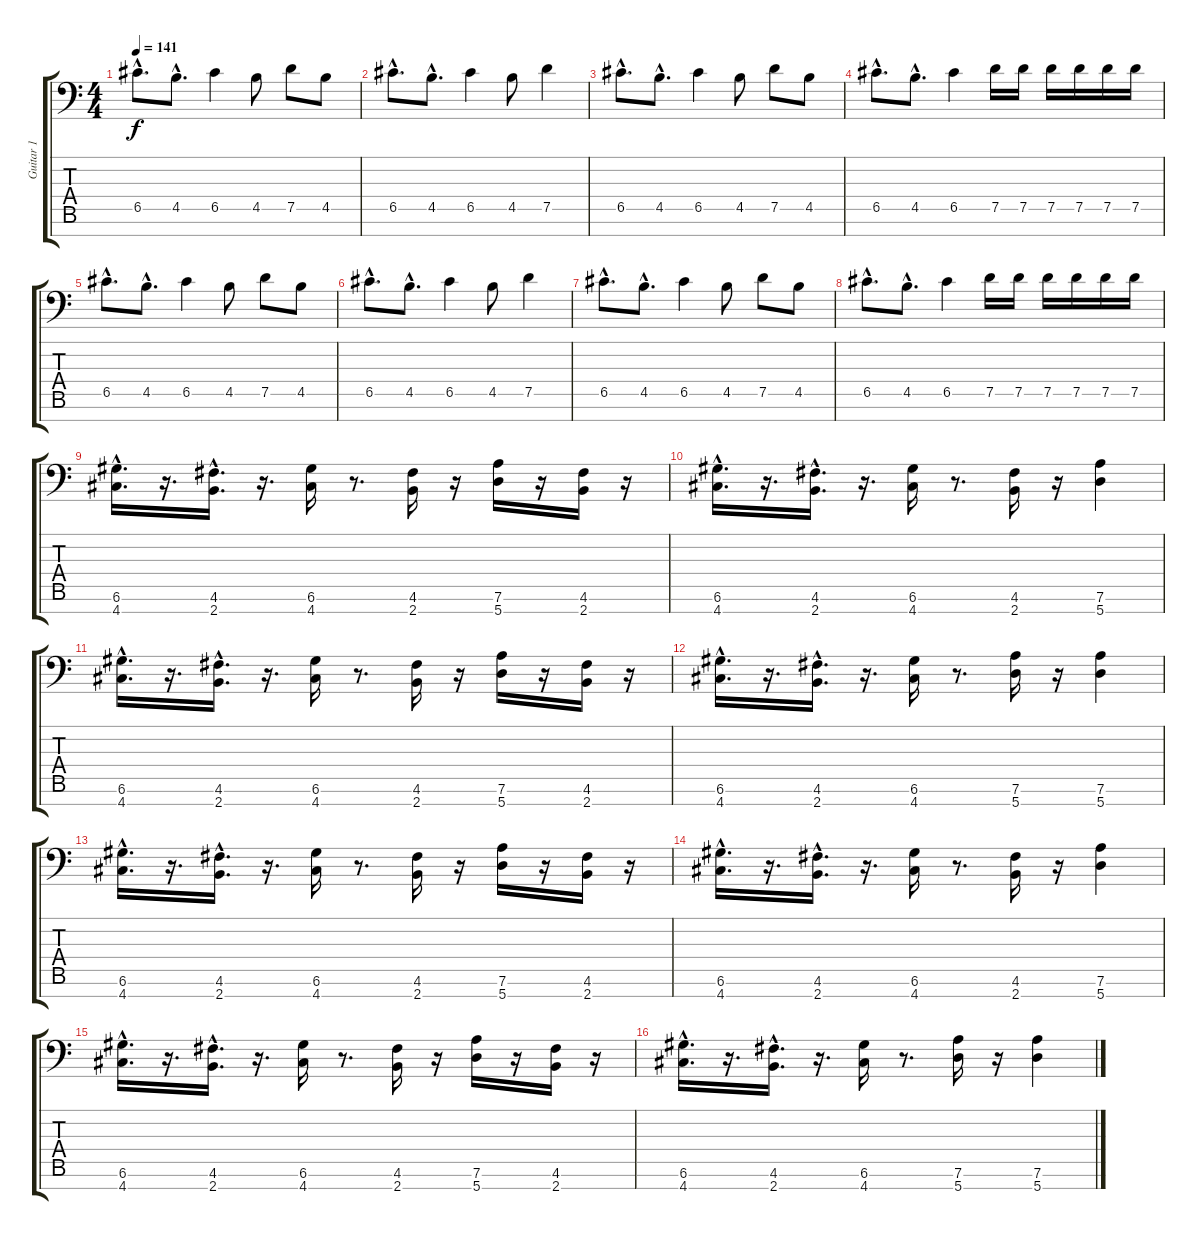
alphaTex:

\track ("Guitar 1" "Guitar 1") {instrument distortionguitar}
\staff {score tabs}
\tuning (D4 A3 F3 C3 G2 D2 A1) {hide}
\ts (4 4)
\tempo 141
\clef f4
\ks c
6.5{hac}.8{d dy f} 4.5{hac}.8{d} 6.5.4 4.5.8 7.5.8 4.5.8 |
6.5{hac}.8{d} 4.5{hac}.8{d} 6.5.4 4.5.8 7.5.4 |
6.5{hac}.8{d} 4.5{hac}.8{d} 6.5.4 4.5.8 7.5.8 4.5.8 |
6.5{hac}.8{d} 4.5{hac}.8{d} 6.5.4 7.5.16 7.5.16 7.5.16 7.5.16 7.5.16 7.5.16 |
6.5{hac}.8{d} 4.5{hac}.8{d} 6.5.4 4.5.8 7.5.8 4.5.8 |
6.5{hac}.8{d} 4.5{hac}.8{d} 6.5.4 4.5.8 7.5.4 |
6.5{hac}.8{d} 4.5{hac}.8{d} 6.5.4 4.5.8 7.5.8 4.5.8 |
6.5{hac}.8{d} 4.5{hac}.8{d} 6.5.4 7.5.16 7.5.16 7.5.16 7.5.16 7.5.16 7.5.16 |
(6.6{hac} 4.7{hac}).16{d} r.16{d} (4.6{hac} 2.7{hac}).16{d} r.16{d} (6.6 4.7).16 r.8{d} (4.6 2.7).16 r.16 (7.6 5.7).16 r.16 (4.6 2.7).16 r.16 |
(6.6{hac} 4.7{hac}).16{d} r.16{d} (4.6{hac} 2.7{hac}).16{d} r.16{d} (6.6 4.7).16 r.8{d} (4.6 2.7).16 r.16 (7.6 5.7).4 |
(6.6{hac} 4.7{hac}).16{d} r.16{d} (4.6{hac} 2.7{hac}).16{d} r.16{d} (6.6 4.7).16 r.8{d} (4.6 2.7).16 r.16 (7.6 5.7).16 r.16 (4.6 2.7).16 r.16 |
(6.6{hac} 4.7{hac}).16{d} r.16{d} (4.6{hac} 2.7{hac}).16{d} r.16{d} (6.6 4.7).16 r.8{d} (7.6 5.7).16 r.16 (7.6 5.7).4 |
(6.6{hac} 4.7{hac}).16{d} r.16{d} (4.6{hac} 2.7{hac}).16{d} r.16{d} (6.6 4.7).16 r.8{d} (4.6 2.7).16 r.16 (7.6 5.7).16 r.16 (4.6 2.7).16 r.16 |
(6.6{hac} 4.7{hac}).16{d} r.16{d} (4.6{hac} 2.7{hac}).16{d} r.16{d} (6.6 4.7).16 r.8{d} (4.6 2.7).16 r.16 (7.6 5.7).4 |
(6.6{hac} 4.7{hac}).16{d} r.16{d} (4.6{hac} 2.7{hac}).16{d} r.16{d} (6.6 4.7).16 r.8{d} (4.6 2.7).16 r.16 (7.6 5.7).16 r.16 (4.6 2.7).16 r.16 |
(6.6{hac} 4.7{hac}).16{d} r.16{d} (4.6{hac} 2.7{hac}).16{d} r.16{d} (6.6 4.7).16 r.8{d} (7.6 5.7).16 r.16 (7.6 5.7).4
